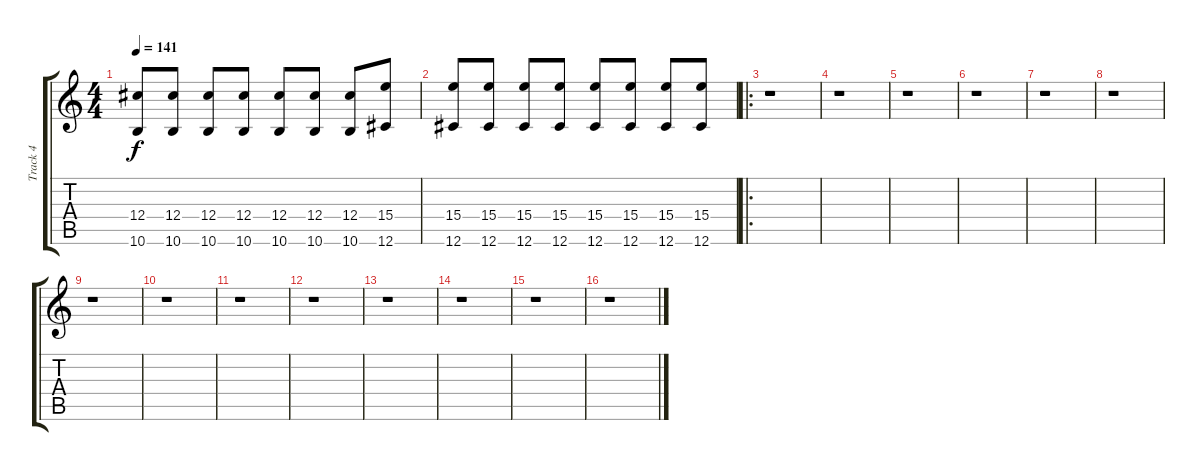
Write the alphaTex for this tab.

\track ("Track 4" "Track 4") {instrument acousticguitarsteel}
\staff {score tabs}
\tuning (Eb4 Bb3 Gb3 Db3 Ab2 Db2) {hide}
\ts (4 4)
\tempo 141
\clef g2
\ks c
(12.4 10.6).8{dy f} (12.4 10.6).8 (12.4 10.6).8 (12.4 10.6).8 (12.4 10.6).8 (12.4 10.6).8 (12.4 10.6).8 (15.4 12.6).8 |
(15.4 12.6).8 (15.4 12.6).8 (15.4 12.6).8 (15.4 12.6).8 (15.4 12.6).8 (15.4 12.6).8 (15.4 12.6).8 (15.4 12.6).8 |
\ro
r.1 |
r.1 |
r.1 |
r.1 |
r.1 |
r.1 |
r.1 |
r.1 |
r.1 |
r.1 |
r.1 |
r.1 |
r.1 |
r.1
